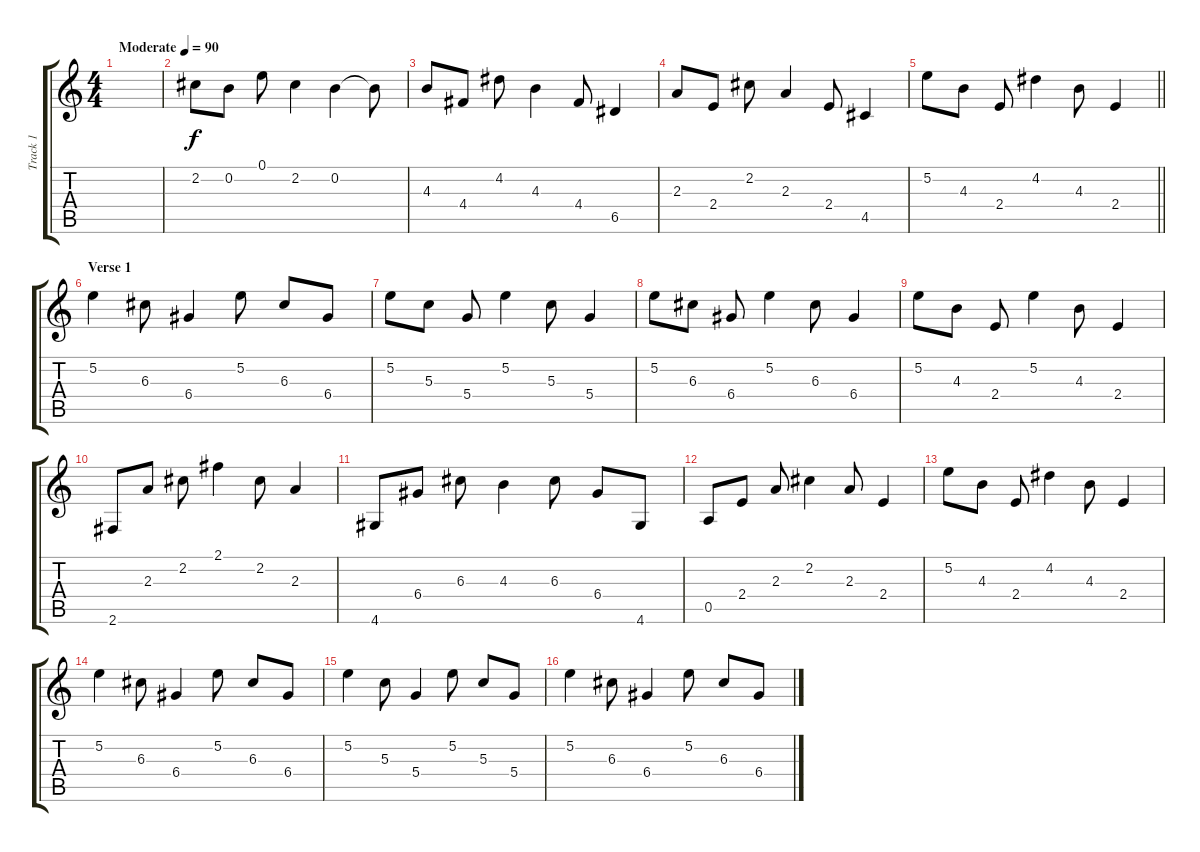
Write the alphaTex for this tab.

\track ("Track 1" "Track 1") {instrument electricguitarjazz}
\staff {score tabs}
\tuning (E4 B3 G3 D3 A2 E2) {hide}
\ts (4 4)
\tempo (90 "Moderate")
\clef g2
\ks c
|
2.2.8 0.2.8 0.1.8 2.2.4 0.2.4 0.2{t}.8 |
4.3.8 4.4.8 4.2.8 4.3.4 4.4.8 6.5.4 |
2.3.8 2.4.8 2.2.8 2.3.4 2.4.8 4.5.4 |
\barLineRight lightlight
5.2.8 4.3.8 2.4.8 4.2.4 4.3.8 2.4.4 |
\section ("" "Verse 1")
5.2.4 6.3.8 6.4.4 5.2.8 6.3.8 6.4.8 |
5.2.8 5.3.8 5.4.8 5.2.4 5.3.8 5.4.4 |
5.2.8 6.3.8 6.4.8 5.2.4 6.3.8 6.4.4 |
5.2.8 4.3.8 2.4.8 5.2.4 4.3.8 2.4.4 |
2.6.8 2.3.8 2.2.8 2.1.4 2.2.8 2.3.4 |
4.6.8 6.4.8 6.3.8 4.3.4 6.3.8 6.4.8 4.6.8 |
0.5.8 2.4.8 2.3.8 2.2.4 2.3.8 2.4.4 |
5.2.8 4.3.8 2.4.8 4.2.4 4.3.8 2.4.4 |
5.2.4 6.3.8 6.4.4 5.2.8 6.3.8 6.4.8 |
5.2.4 5.3.8 5.4.4 5.2.8 5.3.8 5.4.8 |
5.2.4 6.3.8 6.4.4 5.2.8 6.3.8 6.4.8
